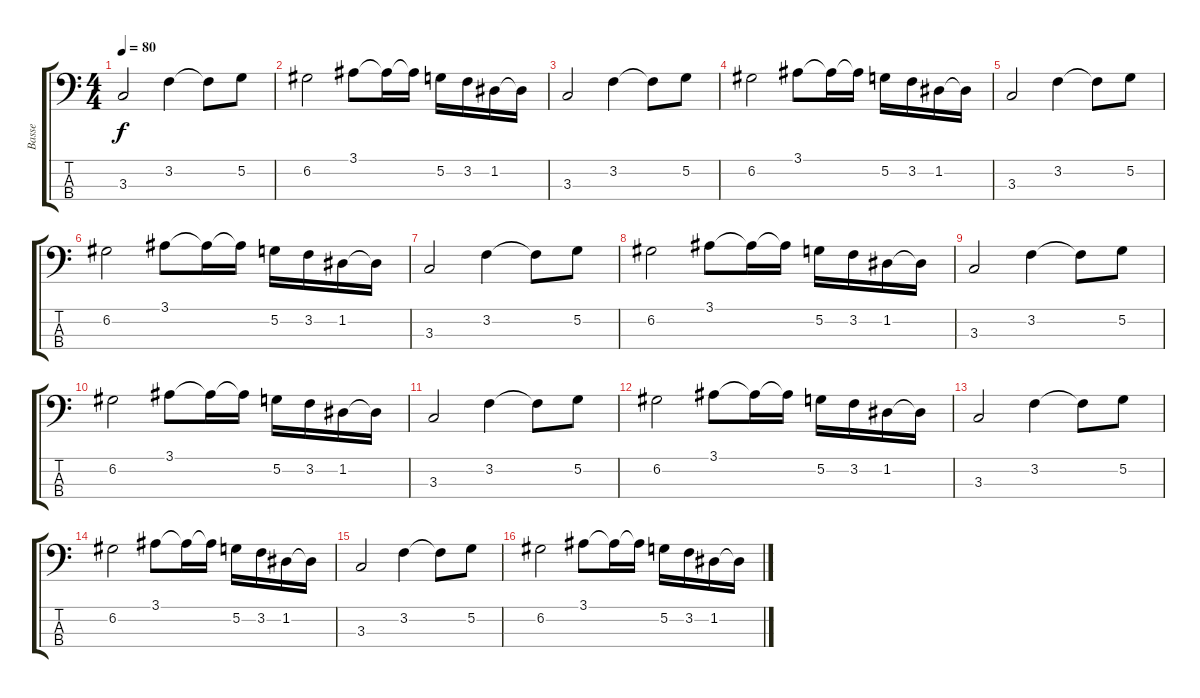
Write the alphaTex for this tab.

\track ("Basse" "Basse") {instrument electricbassfinger}
\staff {score tabs}
\tuning (G2 D2 A1 E1) {hide}
\ts (4 4)
\tempo 80
\clef f4
\ks c
3.3.2{dy f} 3.2.4 3.2{t}.8 5.2.8 |
6.2.2 3.1.8 3.1{t}.16 3.1{t}.16 5.2.16 3.2.16 1.2.16 1.2{t}.16 |
3.3.2 3.2.4 3.2{t}.8 5.2.8 |
6.2.2 3.1.8 3.1{t}.16 3.1{t}.16 5.2.16 3.2.16 1.2.16 1.2{t}.16 |
3.3.2 3.2.4 3.2{t}.8 5.2.8 |
6.2.2 3.1.8 3.1{t}.16 3.1{t}.16 5.2.16 3.2.16 1.2.16 1.2{t}.16 |
3.3.2 3.2.4 3.2{t}.8 5.2.8 |
6.2.2 3.1.8 3.1{t}.16 3.1{t}.16 5.2.16 3.2.16 1.2.16 1.2{t}.16 |
3.3.2 3.2.4 3.2{t}.8 5.2.8 |
6.2.2 3.1.8 3.1{t}.16 3.1{t}.16 5.2.16 3.2.16 1.2.16 1.2{t}.16 |
3.3.2 3.2.4 3.2{t}.8 5.2.8 |
6.2.2 3.1.8 3.1{t}.16 3.1{t}.16 5.2.16 3.2.16 1.2.16 1.2{t}.16 |
3.3.2 3.2.4 3.2{t}.8 5.2.8 |
6.2.2 3.1.8 3.1{t}.16 3.1{t}.16 5.2.16 3.2.16 1.2.16 1.2{t}.16 |
3.3.2 3.2.4 3.2{t}.8 5.2.8 |
6.2.2 3.1.8 3.1{t}.16 3.1{t}.16 5.2.16 3.2.16 1.2.16 1.2{t}.16
